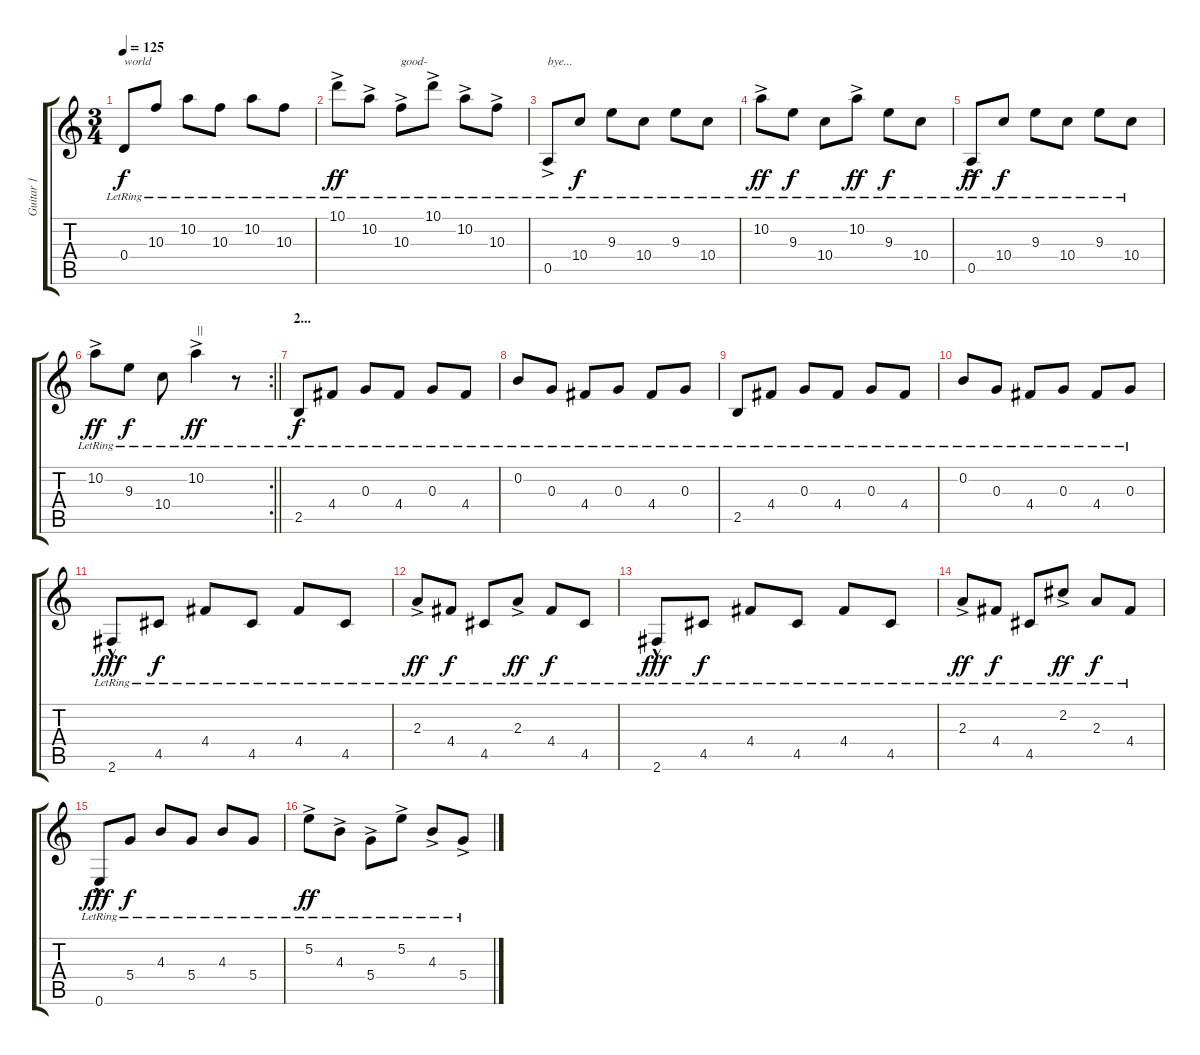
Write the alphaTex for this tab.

\track ("Guitar 1" "Guitar 1") {instrument acousticguitarnylon}
\staff {score tabs}
\tuning (E4 B3 G3 D3 A2 E2) {hide}
\ts (3 4)
\tempo 125
\clef g2
\ks c
0.4{lr}.8{txt "world" dy f} 10.3{lr}.8 10.2{lr}.8 10.3{lr}.8 10.2{lr}.8 10.3{lr}.8 |
10.1{ac lr}.8{dy ff} 10.2{ac lr}.8 10.3{ac lr}.8{txt "good-"} 10.1{ac lr}.8 10.2{ac lr}.8 10.3{ac lr}.8 |
0.5{ac lr}.8{txt "bye..."} 10.4{lr}.8{dy f} 9.3{lr}.8 10.4{lr}.8 9.3{lr}.8 10.4{lr}.8 |
10.2{ac lr}.8{dy ff} 9.3{lr}.8{dy f} 10.4{lr}.8 10.2{ac lr}.8{dy ff} 9.3{lr}.8{dy f} 10.4{lr}.8 |
0.5{ac lr}.8{dy ff} 10.4{lr}.8{dy f} 9.3{lr}.8 10.4{lr}.8 9.3{lr}.8 10.4{lr}.8 |
\rc 2
\barLineRight lightlight
10.2{ac lr}.8{dy ff} 9.3{lr}.8{dy f} 10.4{lr}.8 10.2{ac lr}.4{txt "||" dy ff} r.8 |
\section ("" "2...")
2.5{lr}.8{dy f} 4.4{lr}.8 0.3{lr}.8 4.4{lr}.8 0.3{lr}.8 4.4{lr}.8 |
0.2{lr}.8 0.3{lr}.8 4.4{lr}.8 0.3{lr}.8 4.4{lr}.8 0.3{lr}.8 |
2.5{lr}.8 4.4{lr}.8 0.3{lr}.8 4.4{lr}.8 0.3{lr}.8 4.4{lr}.8 |
0.2{lr}.8 0.3{lr}.8 4.4{lr}.8 0.3{lr}.8 4.4{lr}.8 0.3{lr}.8 |
2.6{hac lr}.8{dy fff} 4.5{lr}.8{dy f} 4.4{lr}.8 4.5{lr}.8 4.4{lr}.8 4.5{lr}.8 |
2.3{ac lr}.8{dy ff} 4.4{lr}.8{dy f} 4.5{lr}.8 2.3{ac lr}.8{dy ff} 4.4{lr}.8{dy f} 4.5{lr}.8 |
2.6{hac lr}.8{dy fff} 4.5{lr}.8{dy f} 4.4{lr}.8 4.5{lr}.8 4.4{lr}.8 4.5{lr}.8 |
2.3{ac lr}.8{dy ff} 4.4{lr}.8{dy f} 4.5{lr}.8 2.2{ac lr}.8{dy ff} 2.3{lr}.8{dy f} 4.4{lr}.8 |
0.6{hac lr}.8{dy fff} 5.4{lr}.8{dy f} 4.3{lr}.8 5.4{lr}.8 4.3{lr}.8 5.4{lr}.8 |
5.2{ac lr}.8{dy ff} 4.3{ac lr}.8 5.4{ac lr}.8 5.2{ac lr}.8 4.3{ac lr}.8 5.4{ac lr}.8
